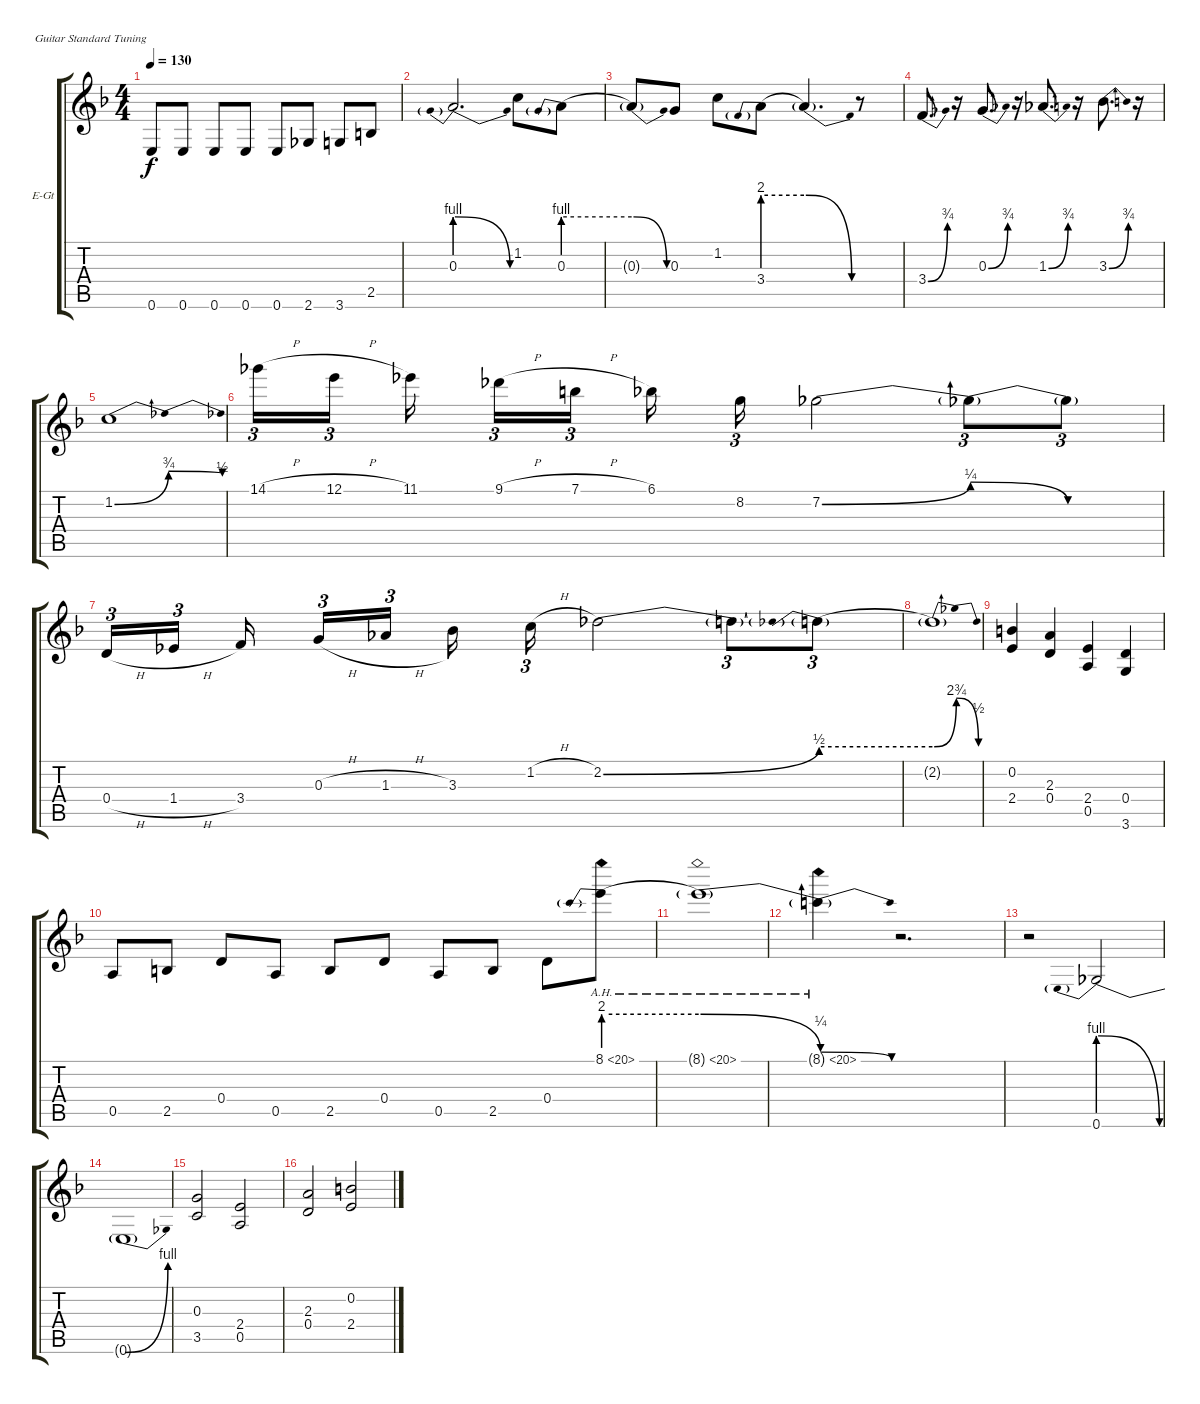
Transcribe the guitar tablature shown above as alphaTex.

\bracketExtendMode groupsimilarinstruments
\firstSystemTrackNameOrientation horizontal
\otherSystemsTrackNameOrientation horizontal
\track ("Андрей Голованов" "E-Gt") {instrument overdrivenguitar}
\staff {score tabs}
\tuning (E4 B3 G3 D3 A2 E2)
\ts (4 4)
\tempo 130
\clef g2
\ks f
0.6.8{dy f} 0.6.8 0.6.8 0.6.8 0.6.8 2.6.8 3.6.8 2.5.8 |
0.3{be (prebendrelease 0 4 60 0)}.2{d} 1.2.8 0.3{be (prebend 0 4 60 4)}.8 |
0.3{be (release 0 4 60 0) t}.8 0.3.8 1.2.8 3.4{be (prebend 0 8 60 8)}.8 3.4{be (release 0 8 60 0) t}.4{d} r.8 |
3.4{be (bend 0 0 60 3)}.8{d} r.16 0.3{be (bend 0 0 60 3)}.8{d} r.16 1.3{be (bend 0 0 60 3)}.8{d} r.16 3.3{be (bend 0 0 60 3)}.8{d} r.16 |
1.2{be (bendrelease 0 0 30 3 30 3 60 2)}.1 |
14.1{h}.16{tu (3 2)} 12.1{h}.16{tu (3 2)} 11.1.16 9.1{h}.16{tu (3 2)} 7.1{h}.16{tu (3 2)} 6.1.16 8.2.16{tu (3 2)} 7.2{be (bend 0 0 60 1)}.2 7.2{be (release 0 1 60 0) t}.8{tu (3 2)} 7.2{be (hold 0 0 60 0) t}.8{tu (3 2)} |
0.4{h}.16{tu (3 2)} 1.4{h}.16{tu (3 2)} 3.4.16 0.3{h}.16{tu (3 2)} 1.3{h}.16{tu (3 2)} 3.3.16 1.2{h}.16{tu (3 2)} 2.2{be (bend 0 0 60 2)}.2 2.2{t}.8{tu (3 2)} 2.2{be (prebend 0 2 60 2) t}.8{tu (3 2)} |
2.2{be (bendrelease 0 2 30 11 30 11 60 2) t}.1 |
(0.2 2.4).4 (2.3 0.4).4 (2.4 0.5).4 (0.4 3.6).4 |
0.5.8 2.5.8 0.4.8 0.5.8 2.5.8 0.4.8 0.5.8 2.5.8 0.4.8 8.1{be (prebend 0 8 60 8) ah 12}.8 |
8.1{be (release 0 8 60 1) ah 12 t}.1 |
8.1{be (release 0 1 60 0) ah 12 t}.4 r.2{d} |
r.2 0.6{be (prebendrelease 0 4 60 0)}.2 |
0.6{be (bend 0 0 60 4) t}.1 |
(0.3 3.5).2 (2.4 0.5).2 |
(2.3 0.4).2 (0.2 2.4).2
